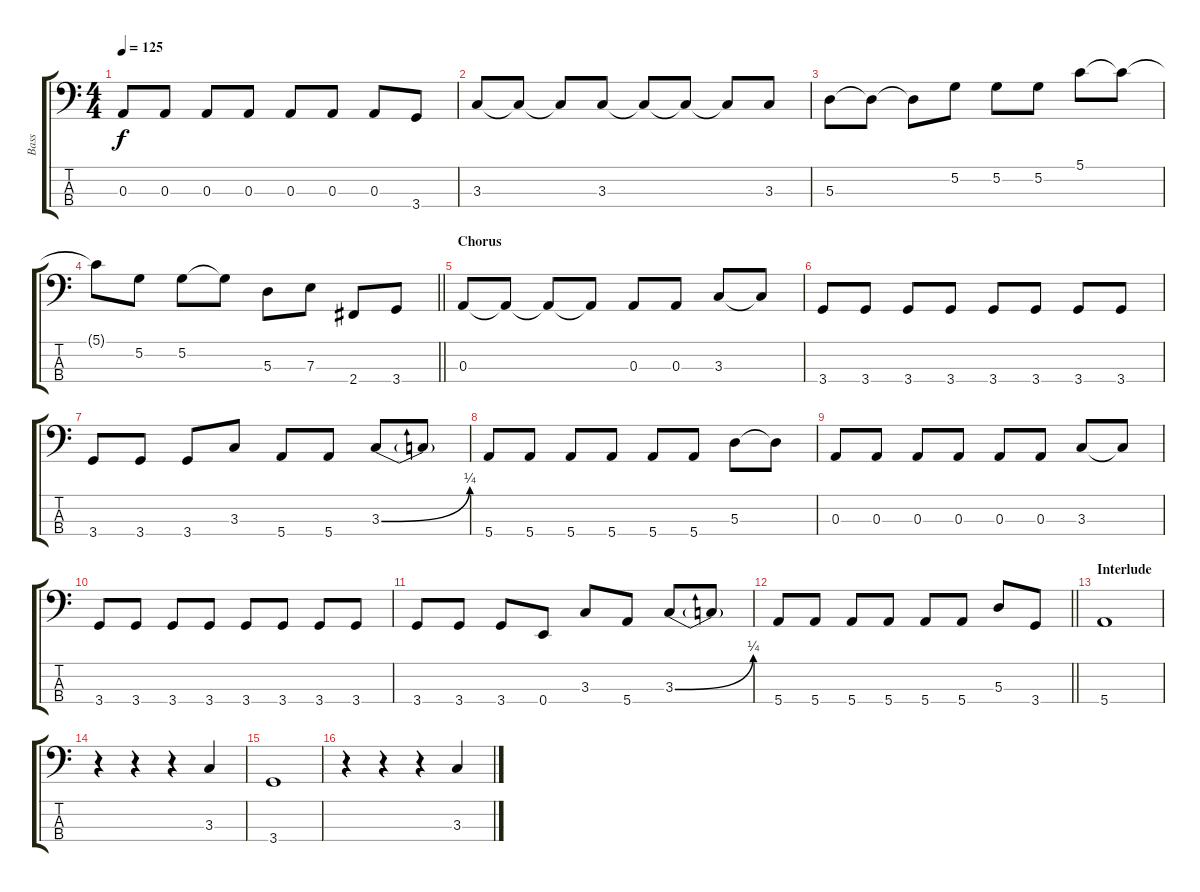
\track ("Bass" "Bass") {instrument electricbasspick}
\staff {score tabs}
\tuning (G2 D2 A1 E1) {hide}
\ts (4 4)
\tempo 125
\clef f4
\ks c
0.3.8{dy f} 0.3.8 0.3.8 0.3.8 0.3.8 0.3.8 0.3.8 3.4.8 |
3.3.8 3.3{t}.8 3.3{t}.8 3.3.8 3.3{t}.8 3.3{t}.8 3.3{t}.8 3.3.8 |
5.3.8 5.3{t}.8 5.3{t}.8 5.2.8 5.2.8 5.2.8 5.1.8 5.1{t}.8 |
\barLineRight lightlight
5.1{t}.8 5.2.8 5.2.8 5.2{t}.8 5.3.8 7.3.8 2.4.8 3.4.8 |
\section ("" "Chorus")
0.3.8 0.3{t}.8 0.3{t}.8 0.3{t}.8 0.3.8 0.3.8 3.3.8 3.3{t}.8 |
3.4.8 3.4.8 3.4.8 3.4.8 3.4.8 3.4.8 3.4.8 3.4.8 |
3.4.8 3.4.8 3.4.8 3.3.8 5.4.8 5.4.8 3.3{be (bend 0 0 60 1)}.8 3.3{t}.8 |
5.4.8 5.4.8 5.4.8 5.4.8 5.4.8 5.4.8 5.3.8 5.3{t}.8 |
0.3.8 0.3.8 0.3.8 0.3.8 0.3.8 0.3.8 3.3.8 3.3{t}.8 |
3.4.8 3.4.8 3.4.8 3.4.8 3.4.8 3.4.8 3.4.8 3.4.8 |
3.4.8 3.4.8 3.4.8 0.4.8 3.3.8 5.4.8 3.3{be (bend 0 0 60 1)}.8 3.3{t}.8 |
\barLineRight lightlight
5.4.8 5.4.8 5.4.8 5.4.8 5.4.8 5.4.8 5.3.8 3.4.8 |
\section ("" "Interlude")
5.4.1 |
r.4 r.4 r.4 3.3.4 |
3.4.1 |
r.4 r.4 r.4 3.3.4
